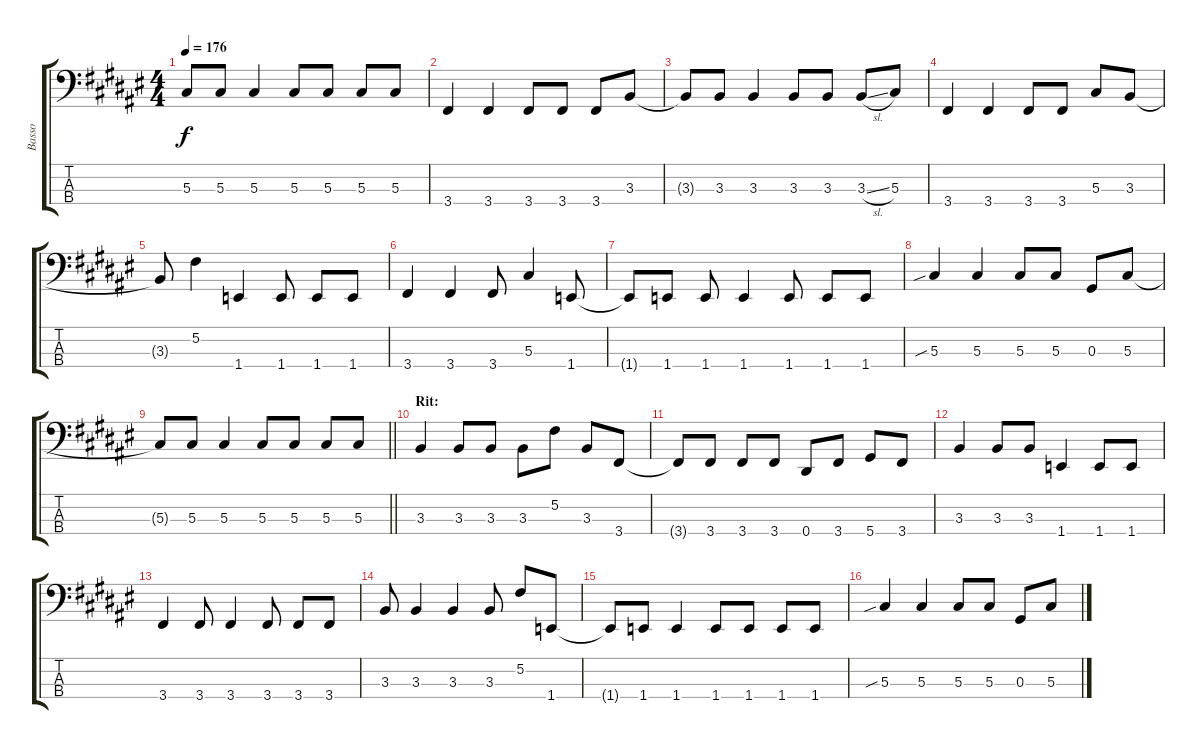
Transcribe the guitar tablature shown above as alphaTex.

\track ("Basso" "Basso") {instrument electricbasspick}
\staff {score tabs}
\tuning (Gb2 Db2 Ab1 Eb1) {hide}
\ts (4 4)
\tempo 176
\clef f4
\ks f#
5.3{t}.8{dy f} 5.3.8 5.3.4 5.3.8 5.3.8 5.3.8 5.3.8 |
3.4.4 3.4.4 3.4.8 3.4.8 3.4.8 3.3.8 |
3.3{t}.8 3.3.8 3.3.4 3.3.8 3.3.8 3.3{sl}.8 5.3.8 |
3.4.4 3.4.4 3.4.8 3.4.8 5.3.8 3.3.8 |
3.3{t}.8 5.2.4 1.4.4 1.4.8 1.4.8 1.4.8 |
3.4.4 3.4.4 3.4.8 5.3.4 1.4.8 |
1.4{t}.8 1.4.8 1.4.8 1.4.4 1.4.8 1.4.8 1.4.8 |
5.3{sib}.4 5.3.4 5.3.8 5.3.8 0.3.8 5.3.8 |
\barLineRight lightlight
5.3{t}.8 5.3.8 5.3.4 5.3.8 5.3.8 5.3.8 5.3.8 |
\section ("" "Rit:")
3.3.4 3.3.8 3.3.8 3.3.8 5.2.8 3.3.8 3.4.8 |
3.4{t}.8 3.4.8 3.4.8 3.4.8 0.4.8 3.4.8 5.4.8 3.4.8 |
3.3.4 3.3.8 3.3.8 1.4.4 1.4.8 1.4.8 |
3.4.4 3.4.8 3.4.4 3.4.8 3.4.8 3.4.8 |
3.3.8 3.3.4 3.3.4 3.3.8 5.2.8 1.4.8 |
1.4{t}.8 1.4.8 1.4.4 1.4.8 1.4.8 1.4.8 1.4.8 |
5.3{sib}.4 5.3.4 5.3.8 5.3.8 0.3.8 5.3.8
